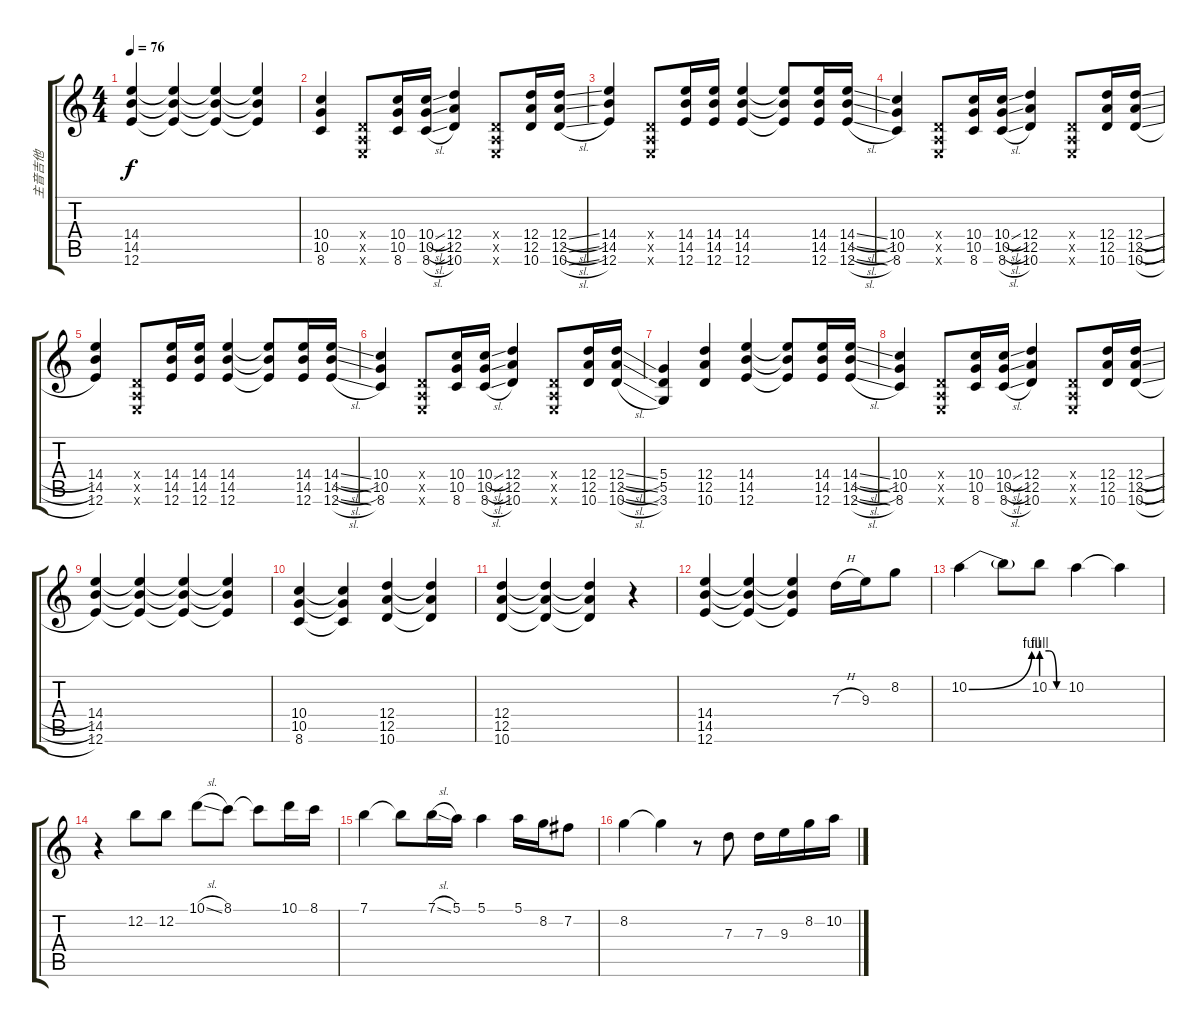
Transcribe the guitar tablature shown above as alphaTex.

\track ("主音吉他" "主音吉他") {instrument overdrivenguitar}
\staff {score tabs}
\tuning (E4 B3 G3 D3 A2 E2) {hide}
\ts (4 4)
\tempo 76
\clef g2
\ks c
(14.4 14.5 12.6).4{dy f} (14.4{t} 14.5{t} 12.6{t}).4 (14.4{t} 14.5{t} 12.6{t}).4 (14.4{t} 14.5{t} 12.6{t}).4 |
(10.4 10.5 8.6).4 (0.4{x} 0.5{x} 0.6{x}).8 (10.4 10.5 8.6).16 (10.4{sl} 10.5{sl} 8.6{sl}).16 (12.4 12.5 10.6).4 (0.4{x} 0.5{x} 0.6{x}).8 (12.4 12.5 10.6).16 (12.4{sl} 12.5{sl} 10.6{sl}).16 |
(14.4 14.5 12.6).4 (0.4{x} 0.5{x} 0.6{x}).8 (14.4 14.5 12.6).16 (14.4 14.5 12.6).16 (14.4 14.5 12.6).4 (14.4{t} 14.5{t} 12.6{t}).8 (14.4 14.5 12.6).16 (14.4{sl} 14.5{sl} 12.6{sl}).16 |
(10.4 10.5 8.6).4 (0.4{x} 0.5{x} 0.6{x}).8 (10.4 10.5 8.6).16 (10.4{sl} 10.5{sl} 8.6{sl}).16 (12.4 12.5 10.6).4 (0.4{x} 0.5{x} 0.6{x}).8 (12.4 12.5 10.6).16 (12.4{sl} 12.5{sl} 10.6{sl}).16 |
(14.4 14.5 12.6).4 (0.4{x} 0.5{x} 0.6{x}).8 (14.4 14.5 12.6).16 (14.4 14.5 12.6).16 (14.4 14.5 12.6).4 (14.4{t} 14.5{t} 12.6{t}).8 (14.4 14.5 12.6).16 (14.4{sl} 14.5{sl} 12.6{sl}).16 |
(10.4 10.5 8.6).4 (0.4{x} 0.5{x} 0.6{x}).8 (10.4 10.5 8.6).16 (10.4{sl} 10.5{sl} 8.6{sl}).16 (12.4 12.5 10.6).4 (0.4{x} 0.5{x} 0.6{x}).8 (12.4 12.5 10.6).16 (12.4{sl} 12.5{sl} 10.6{sl}).16 |
(5.4 5.5 3.6).4 (12.4 12.5 10.6).4 (14.4 14.5 12.6).4 (14.4{t} 14.5{t} 12.6{t}).8 (14.4 14.5 12.6).16 (14.4{sl} 14.5{sl} 12.6{sl}).16 |
(10.4 10.5 8.6).4 (0.4{x} 0.5{x} 0.6{x}).8 (10.4 10.5 8.6).16 (10.4{sl} 10.5{sl} 8.6{sl}).16 (12.4 12.5 10.6).4 (0.4{x} 0.5{x} 0.6{x}).8 (12.4 12.5 10.6).16 (12.4{sl} 12.5{sl} 10.6{sl}).16 |
(14.4 14.5 12.6).4 (14.4{t} 14.5{t} 12.6{t}).4 (14.4{t} 14.5{t} 12.6{t}).4 (14.4{t} 14.5{t} 12.6{t}).4 |
(10.4 10.5 8.6).4 (10.4{t} 10.5{t} 8.6{t}).4 (12.4 12.5 10.6).4 (12.4{t} 12.5{t} 10.6{t}).4 |
(12.4 12.5 10.6).4 (12.4{t} 12.5{t} 10.6{t}).4 (12.4{t} 12.5{t} 10.6{t}).4 r.4 |
(14.4 14.5 12.6).4 (14.4{t} 14.5{t} 12.6{t}).4 (14.4{t} 14.5{t} 12.6{t}).4 7.3{h}.16 9.3.16 8.2.8 |
10.2{be (bend 0 0 60 4)}.4 10.2{t}.8 10.2{be (custom 0 4 20 4 40 0 60 0)}.8 10.2.4 10.2{t}.4 |
r.4 12.2.8 12.2.8 10.1{sl}.8 8.1.8 8.1{t}.8 10.1.16 8.1.16 |
7.1.4 7.1{t}.8 7.1{sl}.16 5.1.16 5.1.4 5.1.16 8.2.16 7.2.8 |
8.2.4 8.2{t}.4 r.8 7.3.8 7.3.16 9.3.16 8.2.16 10.2.16
